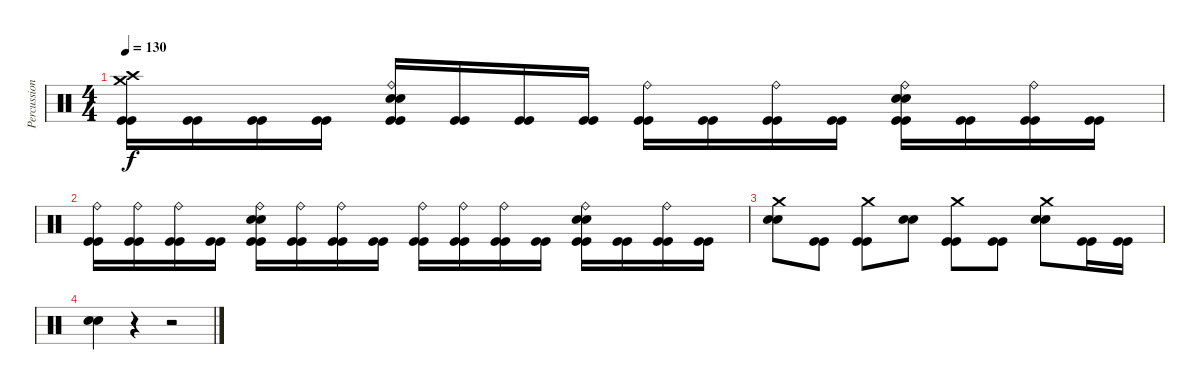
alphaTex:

\track ("Percussion" "Percussion") {instrument percussion}
\staff {score}
\articulation defaults
\ts (4 4)
\tempo 130
\clef neutral
\ks c
("Crash medium (hit)" "Crash high (hit)" "Kick (hit)" "Kick (hit)").16{dy f} ("Kick (hit)" "Kick (hit)").16 ("Kick (hit)" "Kick (hit)").16 ("Kick (hit)" "Kick (hit)").16 ("Ride (bell)" "Snare (hit) 2" "Snare (hit) 2" "Kick (hit)" "Kick (hit)").16 ("Kick (hit)" "Kick (hit)").16 ("Kick (hit)" "Kick (hit)").16 ("Kick (hit)" "Kick (hit)").16 ("Ride (bell)" "Kick (hit)" "Kick (hit)").16 ("Kick (hit)" "Kick (hit)").16 ("Ride (bell)" "Kick (hit)" "Kick (hit)").16 ("Kick (hit)" "Kick (hit)").16 ("Ride (bell)" "Snare (hit) 2" "Snare (hit) 2" "Kick (hit)" "Kick (hit)").16 ("Kick (hit)" "Kick (hit)").16 ("Ride (bell)" "Kick (hit)" "Kick (hit)").16 ("Kick (hit)" "Kick (hit)").16 |
("Ride (bell)" "Kick (hit)" "Kick (hit)").16 ("Ride (bell)" "Kick (hit)" "Kick (hit)").16 ("Ride (bell)" "Kick (hit)" "Kick (hit)").16 ("Kick (hit)" "Kick (hit)").16 ("Ride (bell)" "Snare (hit) 2" "Snare (hit) 2" "Kick (hit)" "Kick (hit)").16 ("Ride (bell)" "Kick (hit)" "Kick (hit)").16 ("Ride (bell)" "Kick (hit)" "Kick (hit)").16 ("Kick (hit)" "Kick (hit)").16 ("Ride (bell)" "Kick (hit)" "Kick (hit)").16 ("Ride (bell)" "Kick (hit)" "Kick (hit)").16 ("Ride (bell)" "Kick (hit)" "Kick (hit)").16 ("Kick (hit)" "Kick (hit)").16 ("Ride (bell)" "Snare (hit) 2" "Snare (hit) 2" "Kick (hit)" "Kick (hit)").16 ("Kick (hit)" "Kick (hit)").16 ("Ride (bell)" "Kick (hit)" "Kick (hit)").16 ("Kick (hit)" "Kick (hit)").16 |
("Crash medium (hit)" "Snare (hit) 2" "Snare (hit) 2").8 ("Kick (hit)" "Kick (hit)").8 ("Crash medium (hit)" "Kick (hit)" "Kick (hit)").8 ("Snare (hit) 2" "Snare (hit) 2").8 ("Crash medium (hit)" "Kick (hit)" "Kick (hit)").8 ("Kick (hit)" "Kick (hit)").8 ("Crash medium (hit)" "Snare (hit) 2" "Snare (hit) 2").8 ("Kick (hit)" "Kick (hit)").16 ("Kick (hit)" "Kick (hit)").16 |
("Snare (hit) 2" "Snare (hit) 2").4 r.4 r.2
